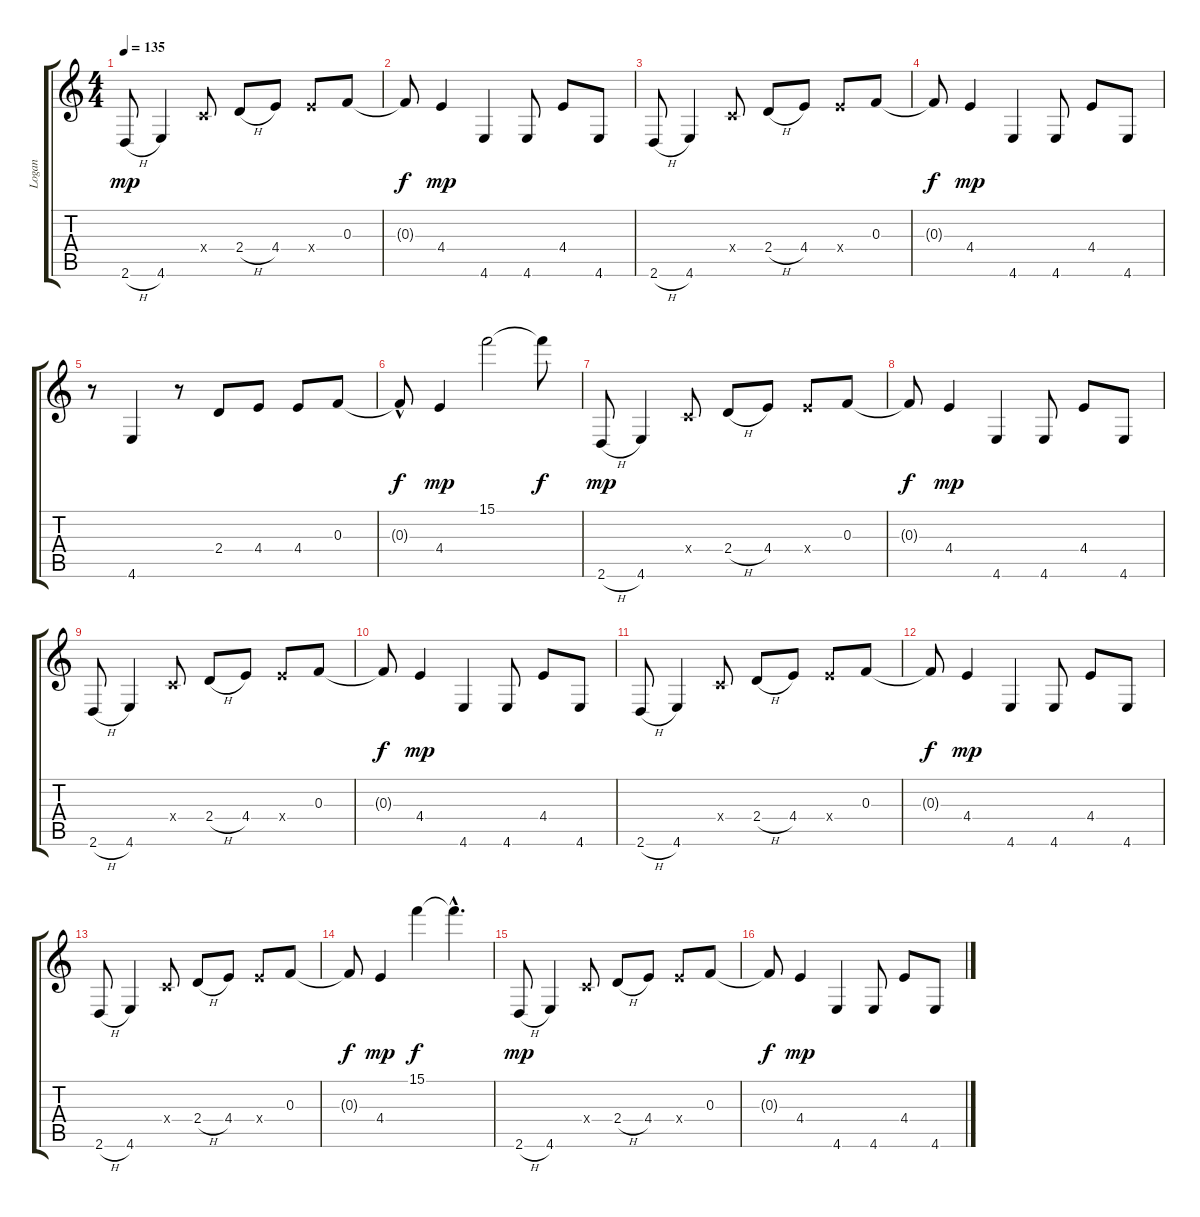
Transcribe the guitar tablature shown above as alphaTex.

\track ("Logan" "Logan") {instrument distortionguitar}
\staff {score tabs}
\tuning (D4 A3 F3 C3 G2 C2) {hide}
\ts (4 4)
\tempo 135
\clef g2
\ks c
2.6{h}.8{dy mp} 4.6.4 0.4{x}.8 2.4{h}.8 4.4.8 4.4{x}.8 0.3.8 |
0.3{t}.8{dy f} 4.4.4{dy mp} 4.6.4 4.6.8 4.4.8 4.6.8 |
2.6{h}.8 4.6.4 0.4{x}.8 2.4{h}.8 4.4.8 4.4{x}.8 0.3.8 |
0.3{t}.8{dy f} 4.4.4{dy mp} 4.6.4 4.6.8 4.4.8 4.6.8 |
r.8 4.6.4 r.8 2.4.8 4.4.8 4.4.8 0.3.8 |
0.3{hac t}.8{dy f} 4.4.4{dy mp} 15.1.2 15.1{t}.8{dy f} |
2.6{h}.8{dy mp} 4.6.4 0.4{x}.8 2.4{h}.8 4.4.8 4.4{x}.8 0.3.8 |
0.3{t}.8{dy f} 4.4.4{dy mp} 4.6.4 4.6.8 4.4.8 4.6.8 |
2.6{h}.8 4.6.4 0.4{x}.8 2.4{h}.8 4.4.8 4.4{x}.8 0.3.8 |
0.3{t}.8{dy f} 4.4.4{dy mp} 4.6.4 4.6.8 4.4.8 4.6.8 |
2.6{h}.8 4.6.4 0.4{x}.8 2.4{h}.8 4.4.8 4.4{x}.8 0.3.8 |
0.3{t}.8{dy f} 4.4.4{dy mp} 4.6.4 4.6.8 4.4.8 4.6.8 |
2.6{h}.8 4.6.4 0.4{x}.8 2.4{h}.8 4.4.8 4.4{x}.8 0.3.8 |
0.3{t}.8{dy f} 4.4.4{dy mp} 15.1.4{dy f} 15.1{hac t}.4{d} |
2.6{h}.8{dy mp} 4.6.4 0.4{x}.8 2.4{h}.8 4.4.8 4.4{x}.8 0.3.8 |
0.3{t}.8{dy f} 4.4.4{dy mp} 4.6.4 4.6.8 4.4.8 4.6.8
